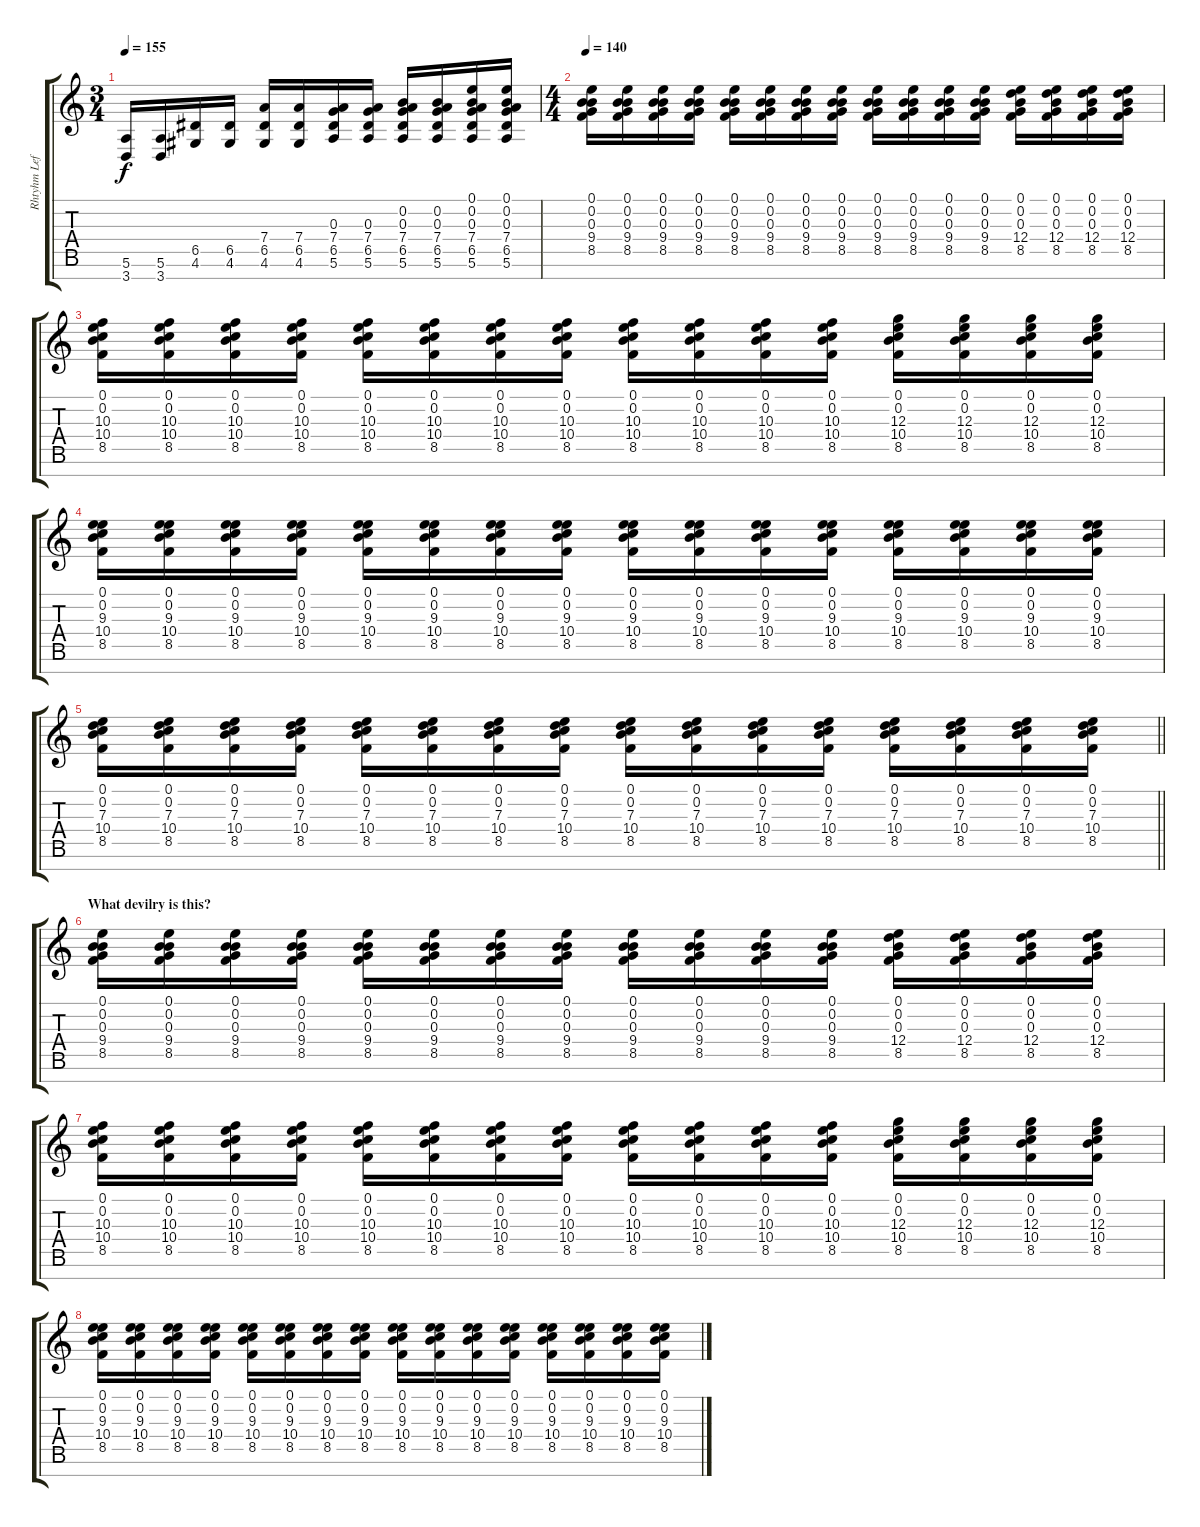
\track ("Rhtyhm Left" "Rhtyhm Lef") {instrument distortionguitar}
\staff {score tabs}
\tuning (E4 B3 G3 D3 A2 E2 B1) {hide}
\ts (3 4)
\tempo 155
\clef g2
\ks c
(5.6 3.7).16{dy f} (5.6 3.7).16 (6.5 4.6).16 (6.5 4.6).16 (7.4 6.5 4.6).16 (7.4 6.5 4.6).16 (0.3 7.4 6.5 5.6).16 (0.3 7.4 6.5 5.6).16 (0.2 0.3 7.4 6.5 5.6).16 (0.2 0.3 7.4 6.5 5.6).16 (0.1 0.2 0.3 7.4 6.5 5.6).16 (0.1 0.2 0.3 7.4 6.5 5.6).16 |
\ts (4 4)
\tempo 140
(0.1 0.2 0.3 9.4 8.5).16 (0.1 0.2 0.3 9.4 8.5).16 (0.1 0.2 0.3 9.4 8.5).16 (0.1 0.2 0.3 9.4 8.5).16 (0.1 0.2 0.3 9.4 8.5).16 (0.1 0.2 0.3 9.4 8.5).16 (0.1 0.2 0.3 9.4 8.5).16 (0.1 0.2 0.3 9.4 8.5).16 (0.1 0.2 0.3 9.4 8.5).16 (0.1 0.2 0.3 9.4 8.5).16 (0.1 0.2 0.3 9.4 8.5).16 (0.1 0.2 0.3 9.4 8.5).16 (0.1 0.2 0.3 12.4 8.5).16 (0.1 0.2 0.3 12.4 8.5).16 (0.1 0.2 0.3 12.4 8.5).16 (0.1 0.2 0.3 12.4 8.5).16 |
(0.1 0.2 10.3 10.4 8.5).16 (0.1 0.2 10.3 10.4 8.5).16 (0.1 0.2 10.3 10.4 8.5).16 (0.1 0.2 10.3 10.4 8.5).16 (0.1 0.2 10.3 10.4 8.5).16 (0.1 0.2 10.3 10.4 8.5).16 (0.1 0.2 10.3 10.4 8.5).16 (0.1 0.2 10.3 10.4 8.5).16 (0.1 0.2 10.3 10.4 8.5).16 (0.1 0.2 10.3 10.4 8.5).16 (0.1 0.2 10.3 10.4 8.5).16 (0.1 0.2 10.3 10.4 8.5).16 (0.1 0.2 12.3 10.4 8.5).16 (0.1 0.2 12.3 10.4 8.5).16 (0.1 0.2 12.3 10.4 8.5).16 (0.1 0.2 12.3 10.4 8.5).16 |
(0.1 0.2 9.3 10.4 8.5).16 (0.1 0.2 9.3 10.4 8.5).16 (0.1 0.2 9.3 10.4 8.5).16 (0.1 0.2 9.3 10.4 8.5).16 (0.1 0.2 9.3 10.4 8.5).16 (0.1 0.2 9.3 10.4 8.5).16 (0.1 0.2 9.3 10.4 8.5).16 (0.1 0.2 9.3 10.4 8.5).16 (0.1 0.2 9.3 10.4 8.5).16 (0.1 0.2 9.3 10.4 8.5).16 (0.1 0.2 9.3 10.4 8.5).16 (0.1 0.2 9.3 10.4 8.5).16 (0.1 0.2 9.3 10.4 8.5).16 (0.1 0.2 9.3 10.4 8.5).16 (0.1 0.2 9.3 10.4 8.5).16 (0.1 0.2 9.3 10.4 8.5).16 |
\barLineRight lightlight
(0.1 0.2 7.3 10.4 8.5).16 (0.1 0.2 7.3 10.4 8.5).16 (0.1 0.2 7.3 10.4 8.5).16 (0.1 0.2 7.3 10.4 8.5).16 (0.1 0.2 7.3 10.4 8.5).16 (0.1 0.2 7.3 10.4 8.5).16 (0.1 0.2 7.3 10.4 8.5).16 (0.1 0.2 7.3 10.4 8.5).16 (0.1 0.2 7.3 10.4 8.5).16 (0.1 0.2 7.3 10.4 8.5).16 (0.1 0.2 7.3 10.4 8.5).16 (0.1 0.2 7.3 10.4 8.5).16 (0.1 0.2 7.3 10.4 8.5).16 (0.1 0.2 7.3 10.4 8.5).16 (0.1 0.2 7.3 10.4 8.5).16 (0.1 0.2 7.3 10.4 8.5).16 |
\section ("" "What devilry is this?")
(0.1 0.2 0.3 9.4 8.5).16 (0.1 0.2 0.3 9.4 8.5).16 (0.1 0.2 0.3 9.4 8.5).16 (0.1 0.2 0.3 9.4 8.5).16 (0.1 0.2 0.3 9.4 8.5).16 (0.1 0.2 0.3 9.4 8.5).16 (0.1 0.2 0.3 9.4 8.5).16 (0.1 0.2 0.3 9.4 8.5).16 (0.1 0.2 0.3 9.4 8.5).16 (0.1 0.2 0.3 9.4 8.5).16 (0.1 0.2 0.3 9.4 8.5).16 (0.1 0.2 0.3 9.4 8.5).16 (0.1 0.2 0.3 12.4 8.5).16 (0.1 0.2 0.3 12.4 8.5).16 (0.1 0.2 0.3 12.4 8.5).16 (0.1 0.2 0.3 12.4 8.5).16 |
(0.1 0.2 10.3 10.4 8.5).16 (0.1 0.2 10.3 10.4 8.5).16 (0.1 0.2 10.3 10.4 8.5).16 (0.1 0.2 10.3 10.4 8.5).16 (0.1 0.2 10.3 10.4 8.5).16 (0.1 0.2 10.3 10.4 8.5).16 (0.1 0.2 10.3 10.4 8.5).16 (0.1 0.2 10.3 10.4 8.5).16 (0.1 0.2 10.3 10.4 8.5).16 (0.1 0.2 10.3 10.4 8.5).16 (0.1 0.2 10.3 10.4 8.5).16 (0.1 0.2 10.3 10.4 8.5).16 (0.1 0.2 12.3 10.4 8.5).16 (0.1 0.2 12.3 10.4 8.5).16 (0.1 0.2 12.3 10.4 8.5).16 (0.1 0.2 12.3 10.4 8.5).16 |
(0.1 0.2 9.3 10.4 8.5).16 (0.1 0.2 9.3 10.4 8.5).16 (0.1 0.2 9.3 10.4 8.5).16 (0.1 0.2 9.3 10.4 8.5).16 (0.1 0.2 9.3 10.4 8.5).16 (0.1 0.2 9.3 10.4 8.5).16 (0.1 0.2 9.3 10.4 8.5).16 (0.1 0.2 9.3 10.4 8.5).16 (0.1 0.2 9.3 10.4 8.5).16 (0.1 0.2 9.3 10.4 8.5).16 (0.1 0.2 9.3 10.4 8.5).16 (0.1 0.2 9.3 10.4 8.5).16 (0.1 0.2 9.3 10.4 8.5).16 (0.1 0.2 9.3 10.4 8.5).16 (0.1 0.2 9.3 10.4 8.5).16 (0.1 0.2 9.3 10.4 8.5).16
